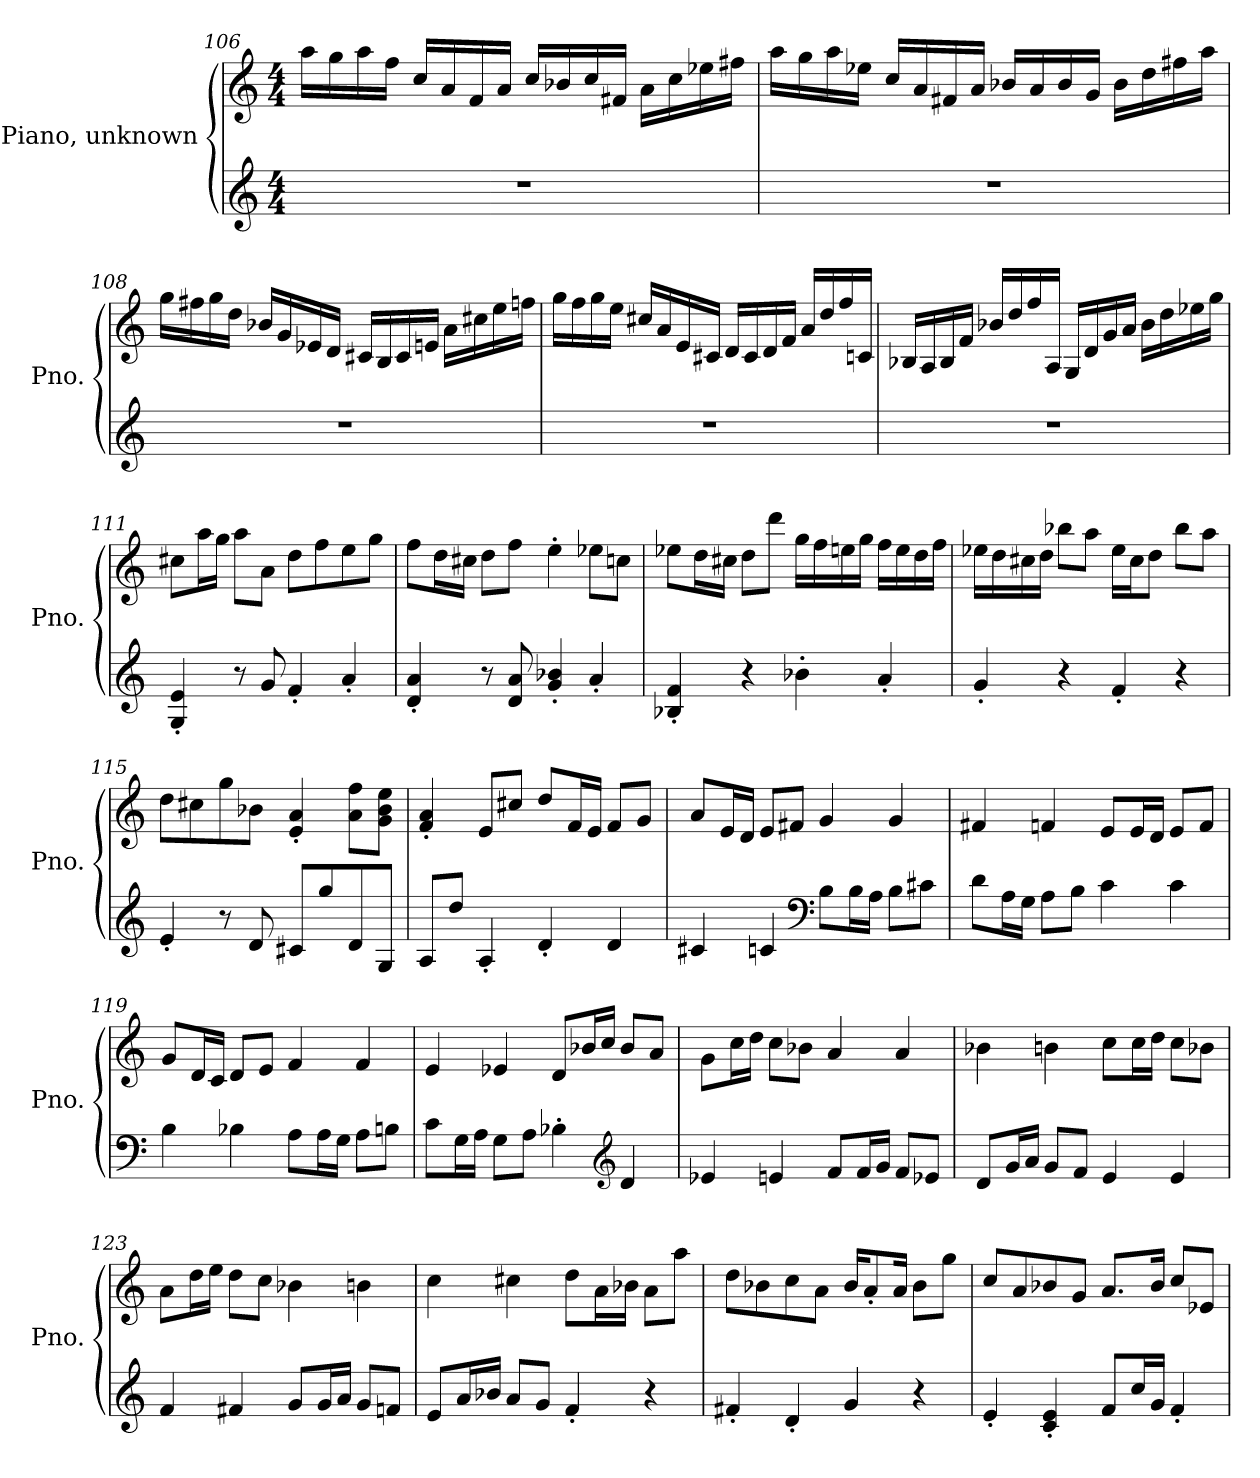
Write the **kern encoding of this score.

**kern	**kern
*part1	*part1
*staff2	*staff1
*I"Piano, unknown	*
*I'Pno.	*
!!LO:LB:g=z
*clefG2	*clefG2
*k[]	*k[]
*M4/4	*M4/4
=106	=106
1r	16aa\LL
.	16gg\
.	16aa\
.	16ff\JJ
.	16cc/LL
.	16a/
.	16f/
.	16a/JJ
.	16cc/LL
.	16b-X/
.	16cc/
.	16f#X/JJ
.	16a\LL
.	16cc\
.	16ee-X\
.	16ff#X\JJ
=107	=107
1r	16aa\LL
.	16gg\
.	16aa\
.	16ee-X\JJ
.	16cc/LL
.	16a/
.	16f#X/
.	16a/JJ
.	16b-X/LL
.	16a/
.	16b-/
.	16g/JJ
.	16b-\LL
.	16dd\
.	16ff#X\
.	16aa\JJ
!!LO:LB:g=z
=108	=108
1r	16gg\LL
.	16ff#X\
.	16gg\
.	16dd\JJ
.	16b-X/LL
.	16g/
.	16e-X/
.	16d/JJ
.	16c#X/LL
.	16B/
.	16c#/
.	16en/JJ
.	16a\LL
.	16cc#X\
.	16ee\
.	16ffn\JJ
=109	=109
1r	16gg\LL
.	16ff\
.	16gg\
.	16ee\JJ
.	16cc#X/LL
.	16a/
.	16e/
.	16c#X/JJ
.	16d/LL
.	16c#/
.	16d/
.	16f/JJ
.	16a/LL
.	16dd/
.	16ff/
.	16cn/JJ
!!LO:LB:g=z
=110	=110
1r	16B-X/LL
.	16A/
.	16B-/
.	16f/JJ
.	16b-X/LL
.	16dd/
.	16ff/
.	16A/JJ
.	16G/LL
.	16d/
.	16g/
.	16a/JJ
.	16b-\LL
.	16dd\
.	16ee-X\
.	16gg\JJ
=111	=111
4G/' 4e/'	8cc#X\L
.	16aa\L
.	16gg\JJ
8r	8aa\L
8g/	8a\J
4f'/	8dd\L
.	8ff\
4a'/	8ee\
.	8gg\J
=112	=112
4d/' 4a/'	8ff\L
.	16dd\L
.	16cc#X\JJ
8r	8dd\L
8d/ 8a/	8ff\J
4g/' 4b-X/'	4ee'\
4a'/	8ee-X\L
.	8ccn\J
!!LO:LB:g=z
=113	=113
4B-X/' 4f/'	8ee-X\L
.	16dd\L
.	16cc#X\JJ
4r	8dd\L
.	8ddd\J
4b-X'\	16gg\LL
.	16ff\
.	16een\
.	16gg\JJ
4a'/	16ff\LL
.	16ee\
.	16dd\
.	16ff\JJ
=114	=114
4g'/	16ee-X\LL
.	16dd\
.	16cc#X\
.	16dd\JJ
4r	8bb-X\L
.	8aa\J
4f'/	16ee-\LL
.	16cc#\J
.	8dd\J
4r	8bb-\L
.	8aa\J
=115	=115
4e'/	8dd\L
.	8cc#X\
8r	8gg\
8d/	8b-X\J
8c#X/L	4e/' 4a/'
8gg/	.
8d/	8a\ 8ff\L
8G/J	8g\ 8b-\ 8ee\J
!!LO:LB:g=z
=116	=116
8A/L	4f/' 4a/'
8dd/J	.
4A'/	8e/L
.	8cc#X/J
4d'/	8dd/L
.	16f/L
.	16e/JJ
4d/	8f/L
.	8g/J
=117	=117
4c#X/	8a/L
.	16e/L
.	16d/JJ
4cn/	8e/L
.	8f#X/J
*clefF4	*
8B\L	4g/
16B\L	.
16A\JJ	.
8B\L	4g/
8c#X\J	.
=118	=118
8d\L	4f#X/
16A\L	.
16G\JJ	.
8A\L	4fn/
8B\J	.
4c\	8e/L
.	16e/L
.	16d/JJ
4c\	8e/L
.	8f/J
=119	=119
4B\	8g/L
.	16d/L
.	16c/JJ
4B-X\	8d/L
.	8e/J
8A\L	4f/
16A\L	.
16G\JJ	.
8A\L	4f/
8Bn\J	.
!!LO:PB:g=z
=120	=120
8c\L	4e/
16G\L	.
16A\JJ	.
8G\L	4e-X/
8A\J	.
4B-X'\	8d/L
.	16b-X/L
.	16cc/JJ
*clefG2	*
4d/	8b-/L
.	8a/J
=121	=121
4e-X/	8g\L
.	16cc\L
.	16dd\JJ
4en/	8cc\L
.	8b-X\J
8f/L	4a/
16f/L	.
16g/JJ	.
8f/L	4a/
8e-X/J	.
=122	=122
8d/L	4b-X\
16g/L	.
16a/JJ	.
8g/L	4bn\
8f/J	.
4e/	8cc\L
.	16cc\L
.	16dd\JJ
4e/	8cc\L
.	8b-X\J
!!LO:LB:g=z
=123	=123
4f/	8a\L
.	16dd\L
.	16ee\JJ
4f#X/	8dd\L
.	8cc\J
8g/L	4b-X\
16g/L	.
16a/JJ	.
8g/L	4bn\
8fn/J	.
=124	=124
8e/L	4cc\
16a/L	.
16b-X/JJ	.
8a/L	4cc#X\
8g/J	.
4f'/	8dd\L
.	16a\L
.	16b-X\JJ
4r	8a\L
.	8aa\J
=125	=125
4f#X'/	8dd\L
.	8b-X\
4d'/	8cc\
.	8a\J
4g/	16b-/KL
.	8a'/
.	16a/Jk
4r	8b-\L
.	8gg\J
=126	=126
4e'/	8cc/L
.	8a/
4c/' 4e/'	8b-X/
.	8g/J
8f/L	8.a/L
16cc/L	.
16g/JJ	16b-/Jk
4f'/	8cc/L
.	8e-X/J
=	=
*-	*-
